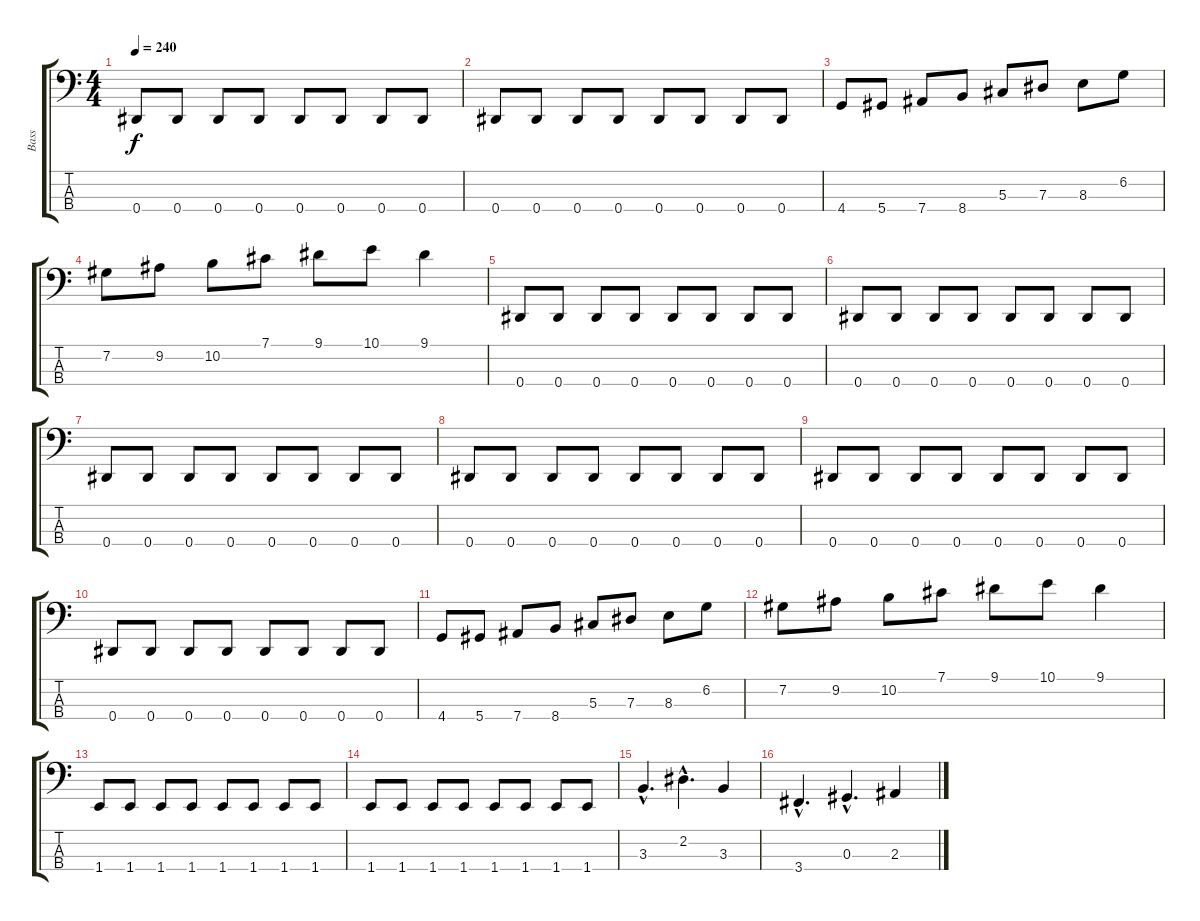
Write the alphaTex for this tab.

\track ("Bass" "Bass") {instrument electricbassfinger}
\staff {score tabs}
\tuning (Gb2 Db2 Ab1 Eb1) {hide}
\ts (4 4)
\tempo 240
\clef f4
\ks c
0.4.8{dy f} 0.4.8 0.4.8 0.4.8 0.4.8 0.4.8 0.4.8 0.4.8 |
0.4.8 0.4.8 0.4.8 0.4.8 0.4.8 0.4.8 0.4.8 0.4.8 |
4.4.8 5.4.8 7.4.8 8.4.8 5.3.8 7.3.8 8.3.8 6.2.8 |
7.2.8 9.2.8 10.2.8 7.1.8 9.1.8 10.1.8 9.1.4 |
0.4.8 0.4.8 0.4.8 0.4.8 0.4.8 0.4.8 0.4.8 0.4.8 |
0.4.8 0.4.8 0.4.8 0.4.8 0.4.8 0.4.8 0.4.8 0.4.8 |
0.4.8 0.4.8 0.4.8 0.4.8 0.4.8 0.4.8 0.4.8 0.4.8 |
0.4.8 0.4.8 0.4.8 0.4.8 0.4.8 0.4.8 0.4.8 0.4.8 |
0.4.8 0.4.8 0.4.8 0.4.8 0.4.8 0.4.8 0.4.8 0.4.8 |
0.4.8 0.4.8 0.4.8 0.4.8 0.4.8 0.4.8 0.4.8 0.4.8 |
4.4.8 5.4.8 7.4.8 8.4.8 5.3.8 7.3.8 8.3.8 6.2.8 |
7.2.8 9.2.8 10.2.8 7.1.8 9.1.8 10.1.8 9.1.4 |
1.4.8 1.4.8 1.4.8 1.4.8 1.4.8 1.4.8 1.4.8 1.4.8 |
1.4.8 1.4.8 1.4.8 1.4.8 1.4.8 1.4.8 1.4.8 1.4.8 |
3.3{hac}.4{d} 2.2{hac}.4{d} 3.3.4 |
3.4{hac}.4{d} 0.3{hac}.4{d} 2.3.4
